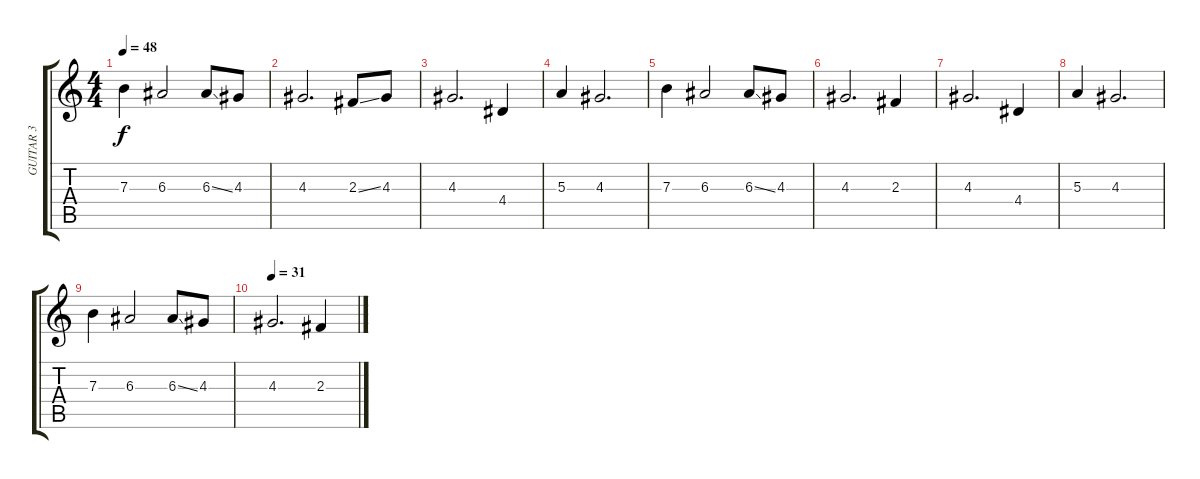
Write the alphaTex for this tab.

\track ("GUITAR 3" "GUITAR 3") {instrument distortionguitar}
\staff {score tabs}
\tuning (Db4 Ab3 E3 B2 Gb2 Db2) {hide}
\ts (4 4)
\tempo 48
\clef g2
\ks c
7.3.4{dy f} 6.3.2 6.3{ss}.8 4.3.8 |
4.3.2{d} 2.3{ss}.8 4.3.8 |
4.3.2{d} 4.4.4 |
5.3.4 4.3.2{d} |
7.3.4 6.3.2 6.3{ss}.8 4.3.8 |
4.3.2{d} 2.3.4 |
4.3.2{d} 4.4.4 |
5.3.4 4.3.2{d} |
7.3.4 6.3.2 6.3{ss}.8 4.3.8 |
\tempo 31
4.3.2{d} 2.3.4
